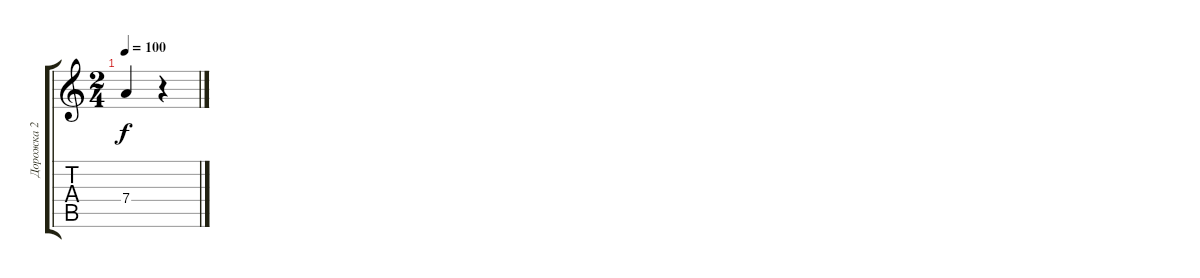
\track ("Дорожка 2" "Дорожка 2") {instrument acousticguitarnylon}
\staff {score tabs}
\tuning (E4 B3 G3 D3 A2 E2) {hide}
\ts (2 4)
\tempo 100
\clef g2
\ks c
7.4.4{dy f} r.4
